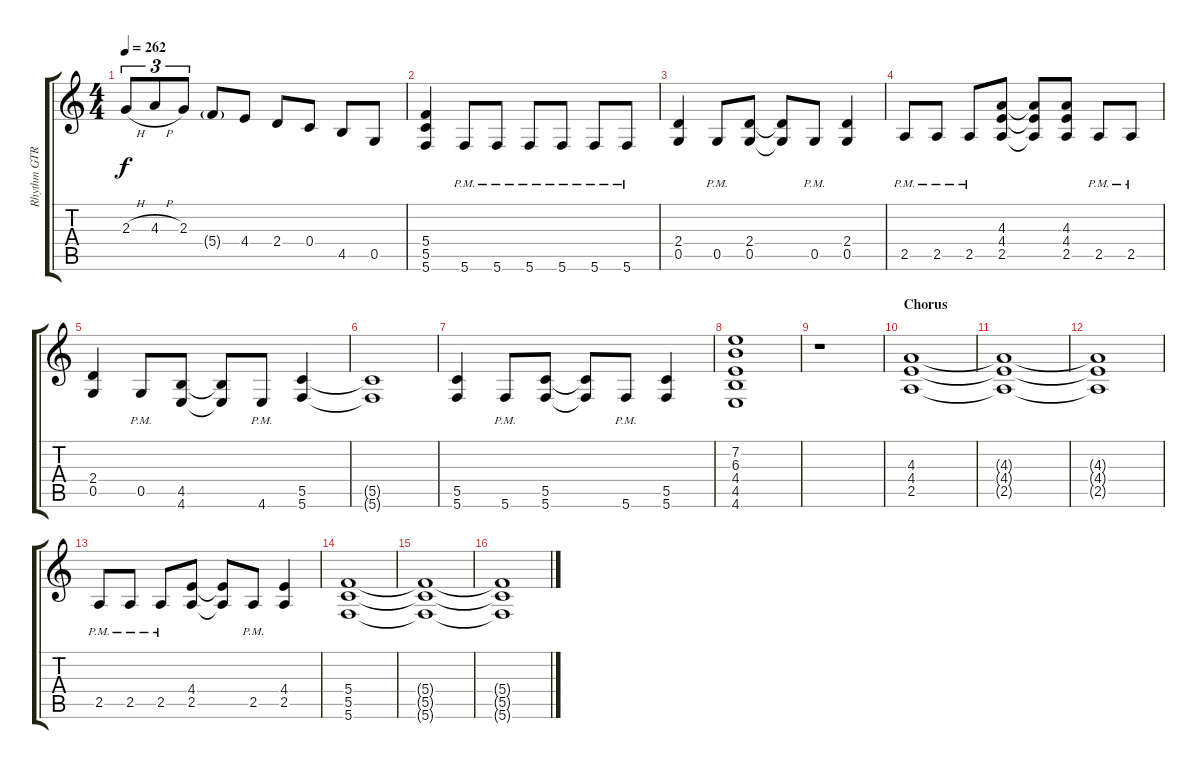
\track ("Rhythm GTR 1" "Rhythm GTR") {instrument overdrivenguitar}
\staff {score tabs}
\tuning (D4 A3 F3 C3 G2 C2) {hide}
\ts (4 4)
\tempo 262
\clef g2
\ks aminor
2.3{h}.8{tu (3 2) dy f} 4.3{h}.8{tu (3 2)} 2.3.8{tu (3 2)} 5.4{g}.8 4.4.8 2.4.8 0.4.8 4.5.8 0.5.8 |
(5.4 5.5 5.6).4 5.6{pm}.8 5.6{pm}.8 5.6{pm}.8 5.6{pm}.8 5.6{pm}.8 5.6{pm}.8 |
(2.4 0.5).4 0.5{pm}.8 (2.4 0.5).8 (2.4{t} 0.5{t}).8 0.5{pm}.8 (2.4 0.5).4 |
2.5{pm}.8 2.5{pm}.8 2.5{pm}.8 (4.3 4.4 2.5).8 (4.3{t} 4.4{t} 2.5{t}).8 (4.3 4.4 2.5).8 2.5{pm}.8 2.5{pm}.8 |
(2.4 0.5).4 0.5{pm}.8 (4.5 4.6).8 (4.5{t} 4.6{t}).8 4.6{pm}.8 (5.5 5.6).4 |
(5.5{t} 5.6{t}).1 |
(5.5 5.6).4 5.6{pm}.8 (5.5 5.6).8 (5.5{t} 5.6{t}).8 5.6{pm}.8 (5.5 5.6).4 |
(7.2 6.3 4.4 4.5 4.6).1 |
r.1 |
\section ("" "Chorus")
(4.3 4.4 2.5).1 |
(4.3{t} 4.4{t} 2.5{t}).1 |
(4.3{t} 4.4{t} 2.5{t}).1 |
2.5{pm}.8 2.5{pm}.8 2.5{pm}.8 (4.4 2.5).8 (4.4{t} 2.5{t}).8 2.5{pm}.8 (4.4 2.5).4 |
(5.4 5.5 5.6).1 |
(5.4{t} 5.5{t} 5.6{t}).1 |
(5.4{t} 5.5{t} 5.6{t}).1
